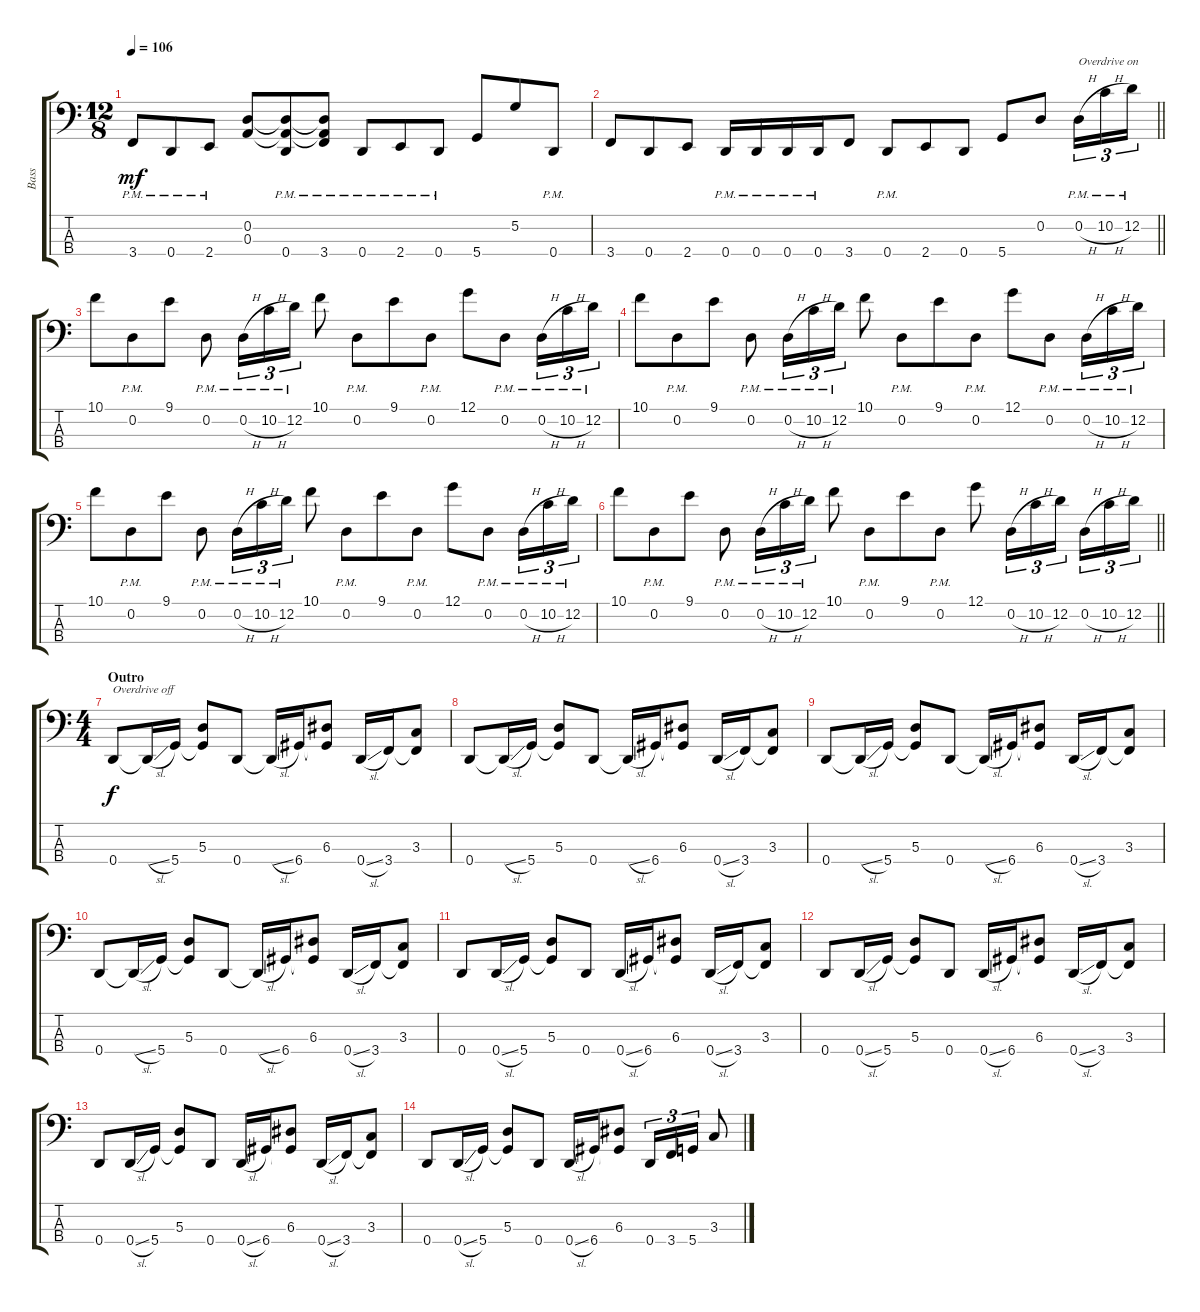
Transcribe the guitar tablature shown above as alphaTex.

\track ("Bass" "Bass") {instrument electricbasspick}
\staff {score tabs}
\tuning (G2 D2 A1 D1) {hide}
\ts (12 8)
\tempo 106
\clef f4
\ks c
3.4{pm}.8{dy mf} 0.4{pm}.8 2.4{pm}.8 (0.2 0.3).8 (0.2{t} 0.3{t} 0.4{pm}).8 (0.2{t} 0.3{t} 3.4{pm}).8 0.4{pm}.8 2.4{pm}.8 0.4{pm}.8 5.4.8 5.2.8 0.4{pm}.8 |
\barLineRight lightlight
3.4.8 0.4.8 2.4.8 0.4{pm}.16 0.4{pm}.16 0.4{pm}.16 0.4{pm}.16 3.4.8 0.4{pm}.8 2.4.8 0.4.8 5.4.8 0.2.8 0.2{h pm}.16{tu (3 2) txt "Overdrive on" instrument lead8bassandlead} 10.2{h pm}.16{tu (3 2)} 12.2{pm}.16{tu (3 2)} |
10.1.8 0.2{pm}.8 9.1.8 0.2{pm}.8 0.2{h pm}.16{tu (3 2)} 10.2{h pm}.16{tu (3 2)} 12.2{pm}.16{tu (3 2)} 10.1.8 0.2{pm}.8 9.1.8 0.2{pm}.8 12.1.8 0.2{pm}.8 0.2{h pm}.16{tu (3 2)} 10.2{h pm}.16{tu (3 2)} 12.2{pm}.16{tu (3 2)} |
10.1.8 0.2{pm}.8 9.1.8 0.2{pm}.8 0.2{h pm}.16{tu (3 2)} 10.2{h pm}.16{tu (3 2)} 12.2{pm}.16{tu (3 2)} 10.1.8 0.2{pm}.8 9.1.8 0.2{pm}.8 12.1.8 0.2{pm}.8 0.2{h pm}.16{tu (3 2)} 10.2{h pm}.16{tu (3 2)} 12.2{pm}.16{tu (3 2)} |
10.1.8 0.2{pm}.8 9.1.8 0.2{pm}.8 0.2{h pm}.16{tu (3 2)} 10.2{h pm}.16{tu (3 2)} 12.2{pm}.16{tu (3 2)} 10.1.8 0.2{pm}.8 9.1.8 0.2{pm}.8 12.1.8 0.2{pm}.8 0.2{h pm}.16{tu (3 2)} 10.2{h pm}.16{tu (3 2)} 12.2{pm}.16{tu (3 2)} |
\barLineRight lightlight
10.1.8 0.2{pm}.8 9.1.8 0.2{pm}.8 0.2{h pm}.16{tu (3 2)} 10.2{h pm}.16{tu (3 2)} 12.2{pm}.16{tu (3 2)} 10.1.8 0.2{pm}.8 9.1.8 0.2{pm}.8 12.1.8 0.2{h}.16{tu (3 2)} 10.2{h}.16{tu (3 2)} 12.2.16{tu (3 2) beam splitsecondary} 0.2{h}.16{tu (3 2)} 10.2{h}.16{tu (3 2)} 12.2.16{tu (3 2)} |
\ts (4 4)
\section ("" "Outro")
0.4.8{txt "Overdrive off" dy f instrument electricbasspick} 0.4{sl t}.16 5.4.16 (5.3 5.4{t}).8 0.4.8 0.4{sl t}.16 6.4.16 (6.3 6.4{t}).8 0.4{sl}.16 3.4.16 (3.3 3.4{t}).8 |
0.4.8 0.4{sl t}.16 5.4.16 (5.3 5.4{t}).8 0.4.8 0.4{sl t}.16 6.4.16 (6.3 6.4{t}).8 0.4{sl}.16 3.4.16 (3.3 3.4{t}).8 |
0.4.8 0.4{sl t}.16 5.4.16 (5.3 5.4{t}).8 0.4.8 0.4{sl t}.16 6.4.16 (6.3 6.4{t}).8 0.4{sl}.16 3.4.16 (3.3 3.4{t}).8 |
0.4.8 0.4{sl t}.16 5.4.16 (5.3 5.4{t}).8 0.4.8 0.4{sl t}.16 6.4.16 (6.3 6.4{t}).8 0.4{sl}.16 3.4.16 (3.3 3.4{t}).8 |
0.4.8 0.4{sl}.16 5.4.16 (5.3 5.4{t}).8 0.4.8 0.4{sl}.16 6.4.16 (6.3 6.4{t}).8 0.4{sl}.16 3.4.16 (3.3 3.4{t}).8 |
0.4.8 0.4{sl}.16 5.4.16 (5.3 5.4{t}).8 0.4.8 0.4{sl}.16 6.4.16 (6.3 6.4{t}).8 0.4{sl}.16 3.4.16 (3.3 3.4{t}).8 |
0.4.8 0.4{sl}.16 5.4.16 (5.3 5.4{t}).8 0.4.8 0.4{sl}.16 6.4.16 (6.3 6.4{t}).8 0.4{sl}.16 3.4.16 (3.3 3.4{t}).8 |
0.4.8 0.4{sl}.16 5.4.16 (5.3 5.4{t}).8 0.4.8 0.4{sl}.16 6.4.16 (6.3 6.4{t}).8 0.4.16{tu (3 2)} 3.4.16{tu (3 2)} 5.4.16{tu (3 2)} 3.3.8
